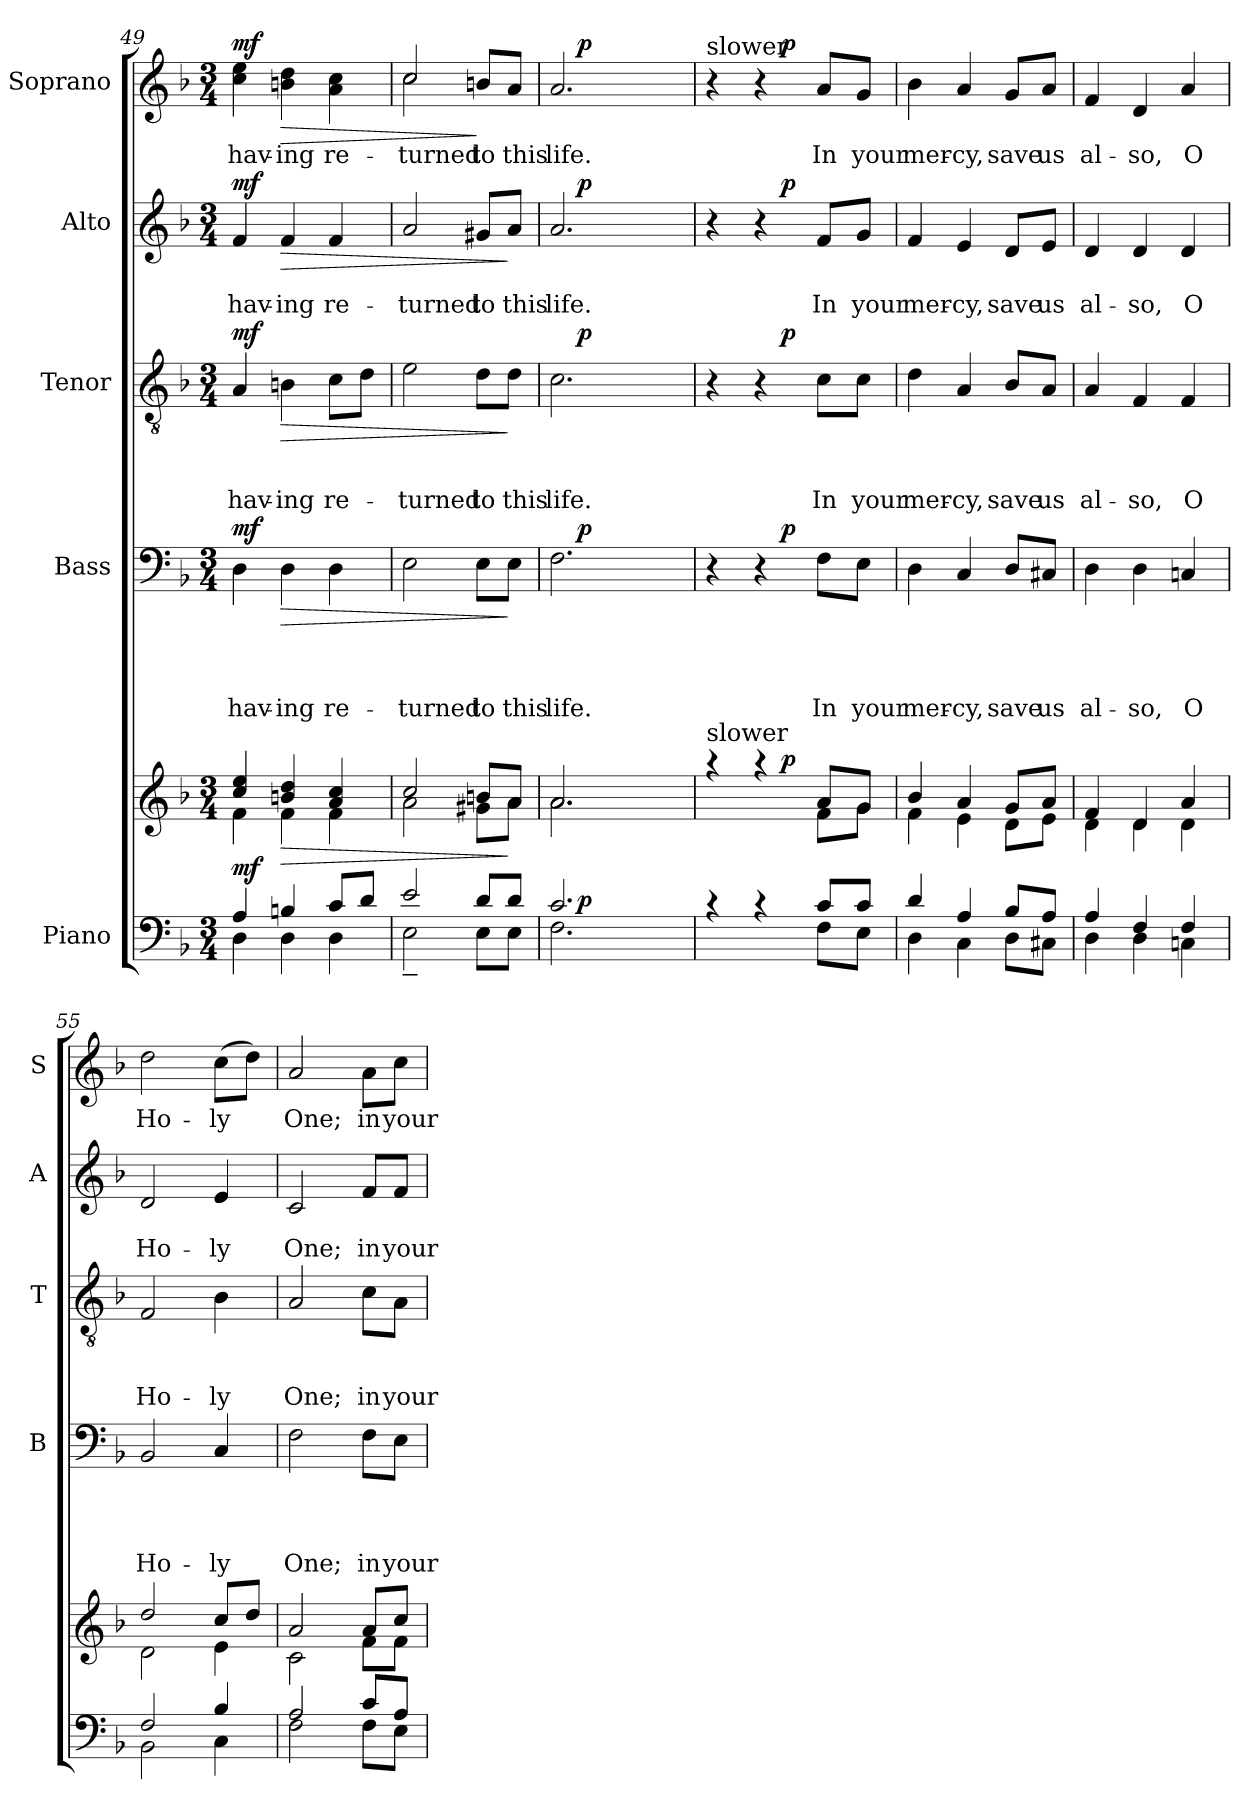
**kern	**kern	**dynam	**kern	**text	**text	**text	**text	**dynam	**kern	**text	**text	**text	**dynam	**kern	**text	**text	**dynam	**kern	**text	**dynam
*part5	*part5	*part5	*part4	*part4	*part4	*part4	*part4	*part4	*part3	*part3	*part3	*part3	*part3	*part2	*part2	*part2	*part2	*part1	*part1	*part1
*staff6	*staff5	*staff5/6	*staff4	*staff4	*staff4	*staff4	*staff4	*staff4	*staff3	*staff3	*staff3	*staff3	*staff3	*staff2	*staff2	*staff2	*staff2	*staff1	*staff1	*staff1
*I"Piano	*	*	*I"Bass	*	*	*	*	*	*I"Tenor	*	*	*	*	*I"Alto	*	*	*	*I"Soprano	*	*
*	*	*	*I'B	*	*	*	*	*	*I'T	*	*	*	*	*I'A	*	*	*	*I'S	*	*
*clefF4	*clefG2	*	*clefF4	*	*	*	*	*	*clefGv2	*	*	*	*	*clefG2	*	*	*	*clefG2	*	*
*k[b-]	*k[b-]	*	*k[b-]	*	*	*	*	*	*k[b-]	*	*	*	*	*k[b-]	*	*	*	*k[b-]	*	*
*F:	*F:	*	*F:	*	*	*	*	*	*F:	*	*	*	*	*F:	*	*	*	*F:	*	*
*M3/4	*M3/4	*	*M3/4	*	*	*	*	*	*M3/4	*	*	*	*	*M3/4	*	*	*	*M3/4	*	*
=49	=49	=49	=49	=49	=49	=49	=49	=49	=49	=49	=49	=49	=49	=49	=49	=49	=49	=49	=49	=49
*^	*^	*	*	*	*	*	*	*	*	*	*	*	*	*	*	*	*	*	*	*
!	!	!	!	!LO:DY:a=2	!	!	!	!	!LO:LY:b	!LO:DY:a	!	!	!	!LO:LY:b	!LO:DY:a	!	!	!LO:LY:b	!LO:DY:a	!	!LO:LY:b	!LO:DY:a
4A/	4D\	4cc/ 4ee/	4f\	mf	4D\	.	.	.	hav-	mf	4A/	.	.	hav-	mf	4f/	.	hav-	mf	4cc\ 4ee\	hav-	mf
!	!	!	!	!LO:HP:b	!	!	!	!	!LO:LY:b	!LO:HP:b	!	!	!	!LO:LY:b	!LO:HP:b	!	!	!LO:LY:b	!LO:HP:b	!	!LO:LY:b	!LO:HP:b
4Bn/	4D\	4bn/ 4dd/	4f\	>	4D\	.	.	.	-ing	>	4Bn\	.	.	-ing	>	4f/	.	-ing	>	4bn\ 4dd\	-ing	>
!	!	!	!	!	!	!	!	!	!LO:LY:b	!	!	!	!	!LO:LY:b	!	!	!	!LO:LY:b	!	!	!LO:LY:b	!
8c/L	4D\	4a/ 4cc/	4f\	.	4D\	.	.	.	re-	.	8c\L	.	.	re-	.	4f/	.	re-	.	4a\ 4cc\	re-	.
8d/J	.	.	.	.	.	.	.	.	.	.	8d\J	.	.	.	.	.	.	.	.	.	.	.
=50	=50	=50	=50	=50	=50	=50	=50	=50	=50	=50	=50	=50	=50	=50	=50	=50	=50	=50	=50	=50	=50	=50
!	!	!	!	!	!	!	!	!	!LO:LY:b	!	!	!	!	!LO:LY:b	!	!	!	!LO:LY:b	!	!	!LO:LY:b	!
*	*	*	*	*	*	*	*	*	*	*	*	*	*	*	*	*	*	*	*	*^	*	*
2e/	2E~<\	2cc/	2a\	.	2E\	.	.	.	-turned	.	2e\	.	.	-turned	.	2a/	.	-turned	.	2cc/	2cc\	-turned	.
!	!	!	!	!	!	!	!	!	!LO:LY:b	!	!	!	!	!LO:LY:b	!	!	!	!LO:LY:b	!	!	!	!LO:LY:b	!
8d/L	8E\L	8bn/L	8g#X\L	.	8E\L	.	.	.	to	.	8d\L	.	.	to	.	8g#X/L	.	to	.	8bn/L	4ryy	to	]
!	!	!	!	!	!	!	!	!	!LO:LY:b	!	!	!	!	!LO:LY:b	!	!	!	!LO:LY:b	!	!	!	!LO:LY:b	!
8d/J	8E\J	8a/J	8a\J	]	8E\J	.	.	.	this	]	8d\J	.	.	this	]	8a/J	.	this	]	8a/J	.	this	.
=51	=51	=51	=51	=51	=51	=51	=51	=51	=51	=51	=51	=51	=51	=51	=51	=51	=51	=51	=51	=51	=51	=51	=51
!	!	!	!	!	!	!	!	!	!LO:LY:b	!	!	!	!	!LO:LY:b	!	!	!	!LO:LY:b	!	!	!	!LO:LY:b	!
*	*^	*	*	*	*^	*	*	*	*	*	*^	*	*	*	*	*^	*	*	*	*	*	*	*
2.c/	2.F\	16.ryy	2.a/	2.a\	.	2.F\	16.ryy	.	.	.	life.	.	2.c\	16.ryy	.	.	life.	.	2.a/	16.ryy	.	life.	.	2.a/	16.ryy	life.	.
!	!	!	!	!	!LO:DY:a=2	!	!	!	!	!	!	!LO:DY:a	!	!	!	!	!	!LO:DY:a	!	!	!	!	!LO:DY:a	!	!	!	!LO:DY:a
.	.	2ryy	.	.	p	.	2ryy	.	.	.	.	p	.	2ryy	.	.	.	p	.	2ryy	.	.	p	.	2ryy	.	p
.	.	8ryy	.	.	.	.	8ryy	.	.	.	.	.	.	8ryy	.	.	.	.	.	8ryy	.	.	.	.	8ryy	.	.
.	.	32ryy	.	.	.	.	32ryy	.	.	.	.	.	.	32ryy	.	.	.	.	.	32ryy	.	.	.	.	32ryy	.	.
!!LO:PB:g=z	!!
=52	=52	=52	=52	=52	=52	=52	=52	=52	=52	=52	=52	=52	=52	=52	=52	=52	=52	=52	=52	=52	=52	=52	=52	=52	=52	=52	=52
*	*	*	*	*^	*	*	*	*	*	*	*	*	*	*	*	*	*	*	*	*	*	*	*	*	*	*	*
!	!	!	!	!	!	!	!	!	!	!	!	!	!	!	!	!	!	!	!	!	!	!	!	!	!LO:TX:a:t=slower	!	!	!
!	!	!	!LO:TX:a:t=slower	!	!	!	!	!	!	!	!	!	!	!	!	!	!	!	!	!	!	!	!	!	!	!	!	!
*	*v	*v	*	*	*	*	*	*	*	*	*	*	*	*	*	*	*	*	*	*	*	*	*	*	*	*	*	*
4rc	2ryy	4raa	2ryy	4ryy	.	4r	4ryy	.	.	.	.	.	4r	4ryy	.	.	.	.	4r	4ryy	.	.	.	4r	4ryy	.	.
4rc	.	4raa	.	16.ryy	.	4r	16.ryy	.	.	.	.	.	4r	16.ryy	.	.	.	.	4r	16.ryy	.	.	.	4r	16.ryy	.	.
!	!	!	!	!	!LO:DY:a	!	!	!	!	!	!	!LO:DY:a	!	!	!	!	!	!LO:DY:a	!	!	!	!	!LO:DY:a	!	!	!	!LO:DY:a
.	.	.	.	4ryy	p	.	4ryy	.	.	.	.	p	.	4ryy	.	.	.	p	.	4ryy	.	.	p	.	4ryy	.	p
!	!	!	!	!	!	!	!	!	!	!	!LO:LY:b	!	!	!	!	!	!LO:LY:b	!	!	!	!	!LO:LY:b	!	!	!	!LO:LY:b	!
8c/L	8F\L	8a/L	8f\L	.	.	8F\L	.	.	.	.	In	.	8c\L	.	.	.	In	.	8f/L	.	.	In	.	8a/L	.	In	.
.	.	.	.	8ryy	.	.	8ryy	.	.	.	.	.	.	8ryy	.	.	.	.	.	8ryy	.	.	.	.	8ryy	.	.
!	!	!	!	!	!	!	!	!	!	!	!LO:LY:b	!	!	!	!	!	!LO:LY:b	!	!	!	!	!LO:LY:b	!	!	!	!LO:LY:b	!
8c/J	8E\J	8g/J	8g\J	.	.	8E\J	.	.	.	.	your	.	8c\J	.	.	.	your	.	8g/J	.	.	your	.	8g/J	.	your	.
.	.	.	.	32ryy	.	.	32ryy	.	.	.	.	.	.	32ryy	.	.	.	.	.	32ryy	.	.	.	.	32ryy	.	.
=53	=53	=53	=53	=53	=53	=53	=53	=53	=53	=53	=53	=53	=53	=53	=53	=53	=53	=53	=53	=53	=53	=53	=53	=53	=53	=53	=53
!	!	!	!	!	!	!	!	!	!	!	!LO:LY:b	!	!	!	!	!	!LO:LY:b	!	!	!	!	!LO:LY:b	!	!	!	!LO:LY:b	!
*	*	*	*v	*v	*	*	*	*	*	*	*	*	*v	*v	*	*	*	*	*v	*v	*	*	*	*v	*v	*	*
*	*	*	*	*	*v	*v	*	*	*	*	*	*	*	*	*	*	*	*	*	*	*	*	*
4d/	4D\	4b-/	4f\	.	4D\	.	.	.	mer-	.	4d\	.	.	mer-	.	4f/	.	mer-	.	4b-\	mer-	.
!	!	!	!	!	!	!	!	!	!LO:LY:b:rj	!	!	!	!	!LO:LY:b:rj	!	!	!	!LO:LY:b:rj	!	!	!LO:LY:b:rj	!
4A/	4C\	4a/	4e\	.	4C/	.	.	.	-cy,	.	4A/	.	.	-cy,	.	4e/	.	-cy,	.	4a/	-cy,	.
!	!	!	!	!	!	!	!	!	!LO:LY:b	!	!	!	!	!LO:LY:b	!	!	!	!LO:LY:b	!	!	!LO:LY:b	!
8B-/L	8D\L	8g/L	8d\L	.	8D/L	.	.	.	save	.	8B-/L	.	.	save	.	8d/L	.	save	.	8g/L	save	.
!	!	!	!	!	!	!	!	!	!LO:LY:b	!	!	!	!	!LO:LY:b	!	!	!	!LO:LY:b	!	!	!LO:LY:b	!
8A/J	8C#X\J	8a/J	8e\J	.	8C#X/J	.	.	.	us	.	8A/J	.	.	us	.	8e/J	.	us	.	8a/J	us	.
=54	=54	=54	=54	=54	=54	=54	=54	=54	=54	=54	=54	=54	=54	=54	=54	=54	=54	=54	=54	=54	=54	=54
!	!	!	!	!	!	!	!	!	!LO:LY:b	!	!	!	!	!LO:LY:b	!	!	!	!LO:LY:b	!	!	!LO:LY:b	!
4A/	4D\	4f/	4d\	.	4D\	.	.	.	al-	.	4A/	.	.	al-	.	4d/	.	al-	.	4f/	al-	.
!	!	!	!	!	!	!	!	!	!LO:LY:b	!	!	!	!	!LO:LY:b	!	!	!	!LO:LY:b	!	!	!LO:LY:b	!
4F/	4D\	4d/	4d\	.	4D\	.	.	.	-so,	.	4F/	.	.	-so,	.	4d/	.	-so,	.	4d/	-so,	.
!	!	!	!	!	!	!	!	!	!LO:LY:b	!	!	!	!	!LO:LY:b	!	!	!	!LO:LY:b	!	!	!LO:LY:b	!
4F/	4Cn\	4a/	4d\	.	4Cn/	.	.	.	O	.	4F/	.	.	O	.	4d/	.	O	.	4a/	O	.
=55	=55	=55	=55	=55	=55	=55	=55	=55	=55	=55	=55	=55	=55	=55	=55	=55	=55	=55	=55	=55	=55	=55
!	!	!	!	!	!	!	!	!	!LO:LY:b	!	!	!	!	!LO:LY:b	!	!	!	!LO:LY:b	!	!	!LO:LY:b	!
2F/	2BB-\	2dd/	2d\	.	2BB-/	.	.	.	Ho-	.	2F/	.	.	Ho-	.	2d/	.	Ho-	.	2dd\	Ho-	.
!	!	!	!	!	!	!	!	!	!LO:LY:b	!	!	!	!	!LO:LY:b	!	!	!	!LO:LY:b	!	!	!LO:LY:b	!
4B-/	4C\	8cc/L	4e\	.	4C/	.	.	.	-ly	.	4B-\	.	.	-ly	.	4e/	.	-ly	.	(>8cc\L	-ly	.
.	.	8dd/J	.	.	.	.	.	.	.	.	.	.	.	.	.	.	.	.	.	8dd\J)	.	.
=56	=56	=56	=56	=56	=56	=56	=56	=56	=56	=56	=56	=56	=56	=56	=56	=56	=56	=56	=56	=56	=56	=56
!	!	!	!	!	!	!	!	!	!LO:LY:b	!	!	!	!	!LO:LY:b	!	!	!	!LO:LY:b	!	!	!LO:LY:b	!
2A/	2F\	2a/	2c\	.	2F\	.	.	.	One;	.	2A/	.	.	One;	.	2c/	.	One;	.	2a/	One;	.
!	!	!	!	!	!	!	!	!	!LO:LY:b	!	!	!	!	!LO:LY:b	!	!	!	!LO:LY:b	!	!	!LO:LY:b	!
8c/L	8F\L	8a/L	8f\L	.	8F\L	.	.	.	in	.	8c\L	.	.	in	.	8f/L	.	in	.	8a\L	in	.
!	!	!	!	!	!	!	!	!	!LO:LY:b	!	!	!	!	!LO:LY:b	!	!	!	!LO:LY:b	!	!	!LO:LY:b	!
8A/J	8E\J	8cc/J	8f\J	.	8E\J	.	.	.	your	.	8A\J	.	.	your	.	8f/J	.	your	.	8cc\J	your	.
*v	*v	*	*	*	*	*	*	*	*	*	*	*	*	*	*	*	*	*	*	*	*	*
*	*v	*v	*	*	*	*	*	*	*	*	*	*	*	*	*	*	*	*	*	*	*
=	=	=	=	=	=	=	=	=	=	=	=	=	=	=	=	=	=	=	=	=
*-	*-	*-	*-	*-	*-	*-	*-	*-	*-	*-	*-	*-	*-	*-	*-	*-	*-	*-	*-	*-
